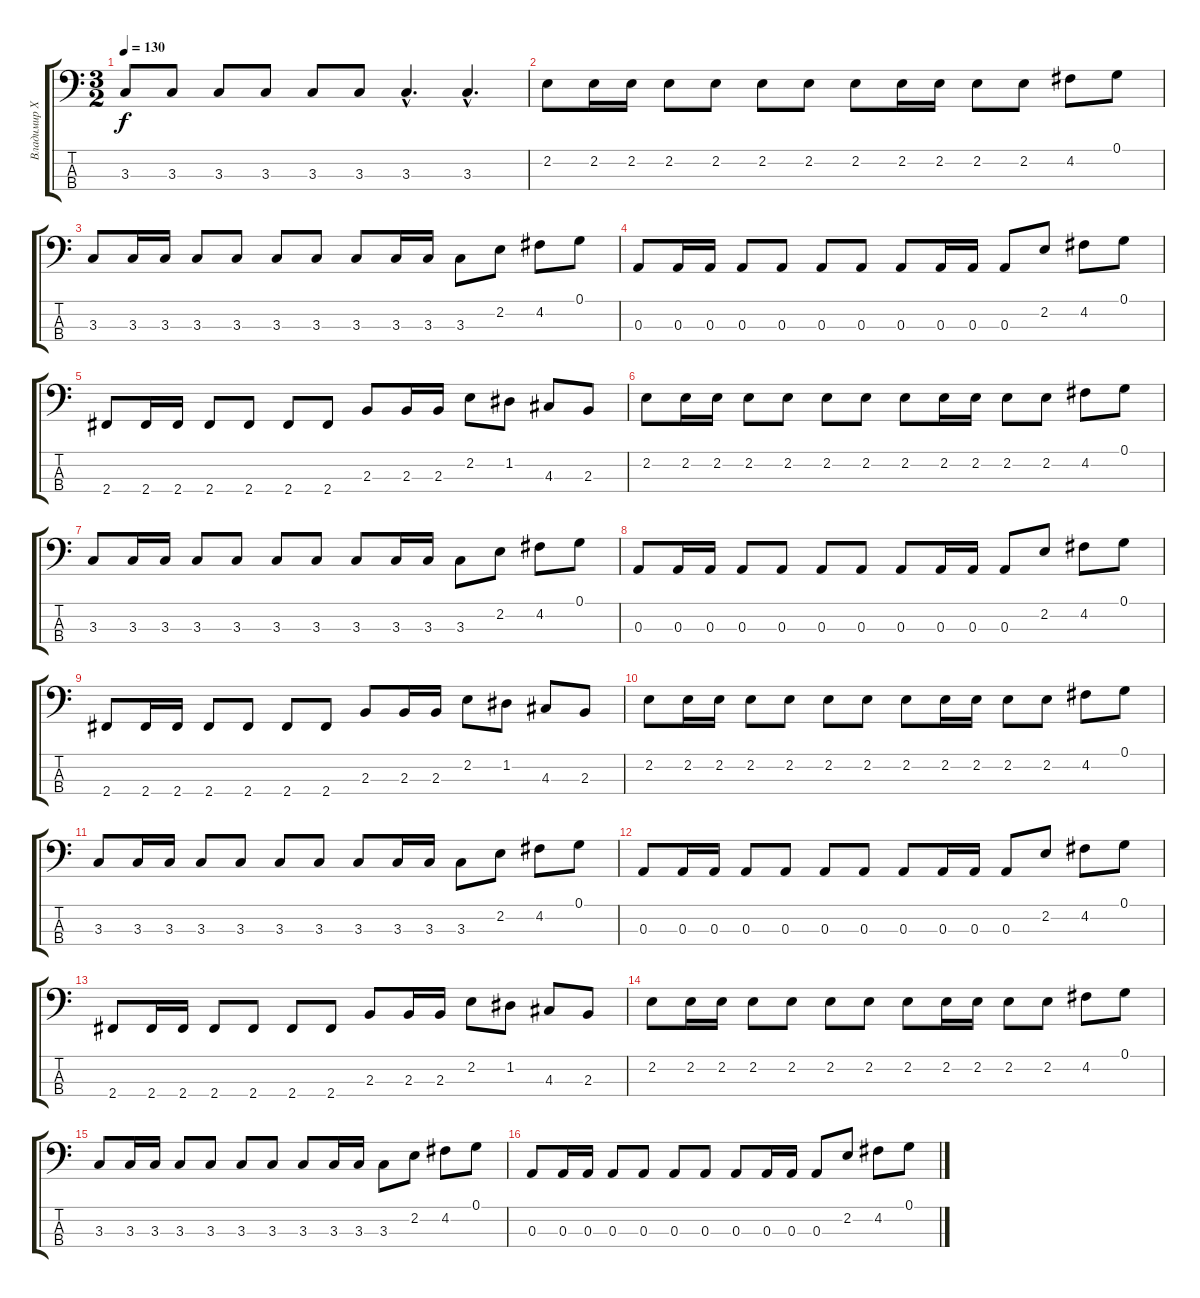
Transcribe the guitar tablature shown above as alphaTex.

\track ("Владимир Холстинин" "Владимир Х") {instrument electricguitarclean}
\staff {score tabs}
\tuning (G2 D2 A1 E1) {hide}
\ts (3 2)
\tempo 130
\clef f4
\ks c
3.3.8{dy f} 3.3.8 3.3.8 3.3.8 3.3.8 3.3.8 3.3{hac}.4{d} 3.3{hac}.4{d} |
2.2.8 2.2.16 2.2.16 2.2.8 2.2.8 2.2.8 2.2.8 2.2.8 2.2.16 2.2.16 2.2.8 2.2.8 4.2.8 0.1.8 |
3.3.8 3.3.16 3.3.16 3.3.8 3.3.8 3.3.8 3.3.8 3.3.8 3.3.16 3.3.16 3.3.8 2.2.8 4.2.8 0.1.8 |
0.3.8 0.3.16 0.3.16 0.3.8 0.3.8 0.3.8 0.3.8 0.3.8 0.3.16 0.3.16 0.3.8 2.2.8 4.2.8 0.1.8 |
2.4.8 2.4.16 2.4.16 2.4.8 2.4.8 2.4.8 2.4.8 2.3.8 2.3.16 2.3.16 2.2.8 1.2.8 4.3.8 2.3.8 |
2.2.8 2.2.16 2.2.16 2.2.8 2.2.8 2.2.8 2.2.8 2.2.8 2.2.16 2.2.16 2.2.8 2.2.8 4.2.8 0.1.8 |
3.3.8 3.3.16 3.3.16 3.3.8 3.3.8 3.3.8 3.3.8 3.3.8 3.3.16 3.3.16 3.3.8 2.2.8 4.2.8 0.1.8 |
0.3.8 0.3.16 0.3.16 0.3.8 0.3.8 0.3.8 0.3.8 0.3.8 0.3.16 0.3.16 0.3.8 2.2.8 4.2.8 0.1.8 |
2.4.8 2.4.16 2.4.16 2.4.8 2.4.8 2.4.8 2.4.8 2.3.8 2.3.16 2.3.16 2.2.8 1.2.8 4.3.8 2.3.8 |
2.2.8 2.2.16 2.2.16 2.2.8 2.2.8 2.2.8 2.2.8 2.2.8 2.2.16 2.2.16 2.2.8 2.2.8 4.2.8 0.1.8 |
3.3.8 3.3.16 3.3.16 3.3.8 3.3.8 3.3.8 3.3.8 3.3.8 3.3.16 3.3.16 3.3.8 2.2.8 4.2.8 0.1.8 |
0.3.8 0.3.16 0.3.16 0.3.8 0.3.8 0.3.8 0.3.8 0.3.8 0.3.16 0.3.16 0.3.8 2.2.8 4.2.8 0.1.8 |
2.4.8 2.4.16 2.4.16 2.4.8 2.4.8 2.4.8 2.4.8 2.3.8 2.3.16 2.3.16 2.2.8 1.2.8 4.3.8 2.3.8 |
2.2.8 2.2.16 2.2.16 2.2.8 2.2.8 2.2.8 2.2.8 2.2.8 2.2.16 2.2.16 2.2.8 2.2.8 4.2.8 0.1.8 |
3.3.8 3.3.16 3.3.16 3.3.8 3.3.8 3.3.8 3.3.8 3.3.8 3.3.16 3.3.16 3.3.8 2.2.8 4.2.8 0.1.8 |
0.3.8 0.3.16 0.3.16 0.3.8 0.3.8 0.3.8 0.3.8 0.3.8 0.3.16 0.3.16 0.3.8 2.2.8 4.2.8 0.1.8
